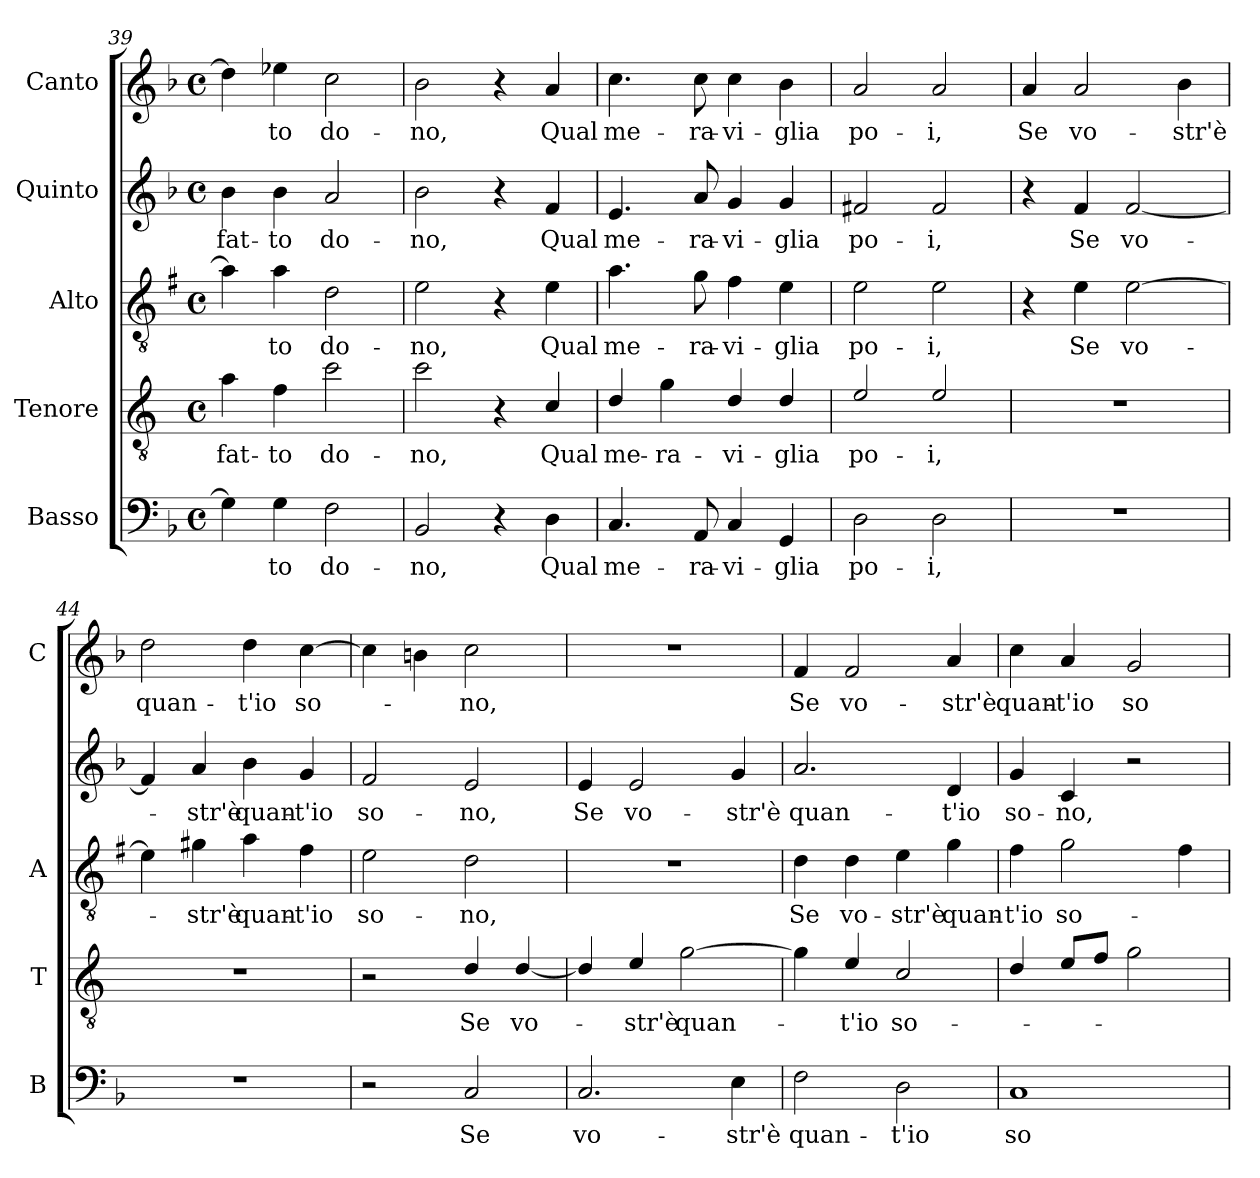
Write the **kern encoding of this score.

**kern	**text	**kern	**text	**kern	**text	**kern	**text	**kern	**text
*part5	*part5	*part4	*part4	*part3	*part3	*part2	*part2	*part1	*part1
*staff5	*staff5	*staff4	*staff4	*staff3	*staff3	*staff2	*staff2	*staff1	*staff1
*I"Basso	*	*I"Tenore	*	*I"Alto	*	*I"Quinto	*	*I"Canto	*
*I'B	*	*I'T	*	*I'A	*	*	*	*I'C	*
*clefF4	*	*clefGv2	*	*clefGv2	*	*clefG2	*	*clefG2	*
*	*	*ITrd4c7	*	*ITrd1c2	*	*	*	*	*
*k[b-]	*	*k[b-]	*	*k[b-]	*	*k[b-]	*	*k[b-]	*
*F:	*	*F:	*	*F:	*	*F:	*	*F:	*
*M4/4	*	*M4/4	*	*M4/4	*	*M4/4	*	*M4/4	*
*met(c)	*	*met(c)	*	*met(c)	*	*met(c)	*	*met(c)	*
=39	=39	=39	=39	=39	=39	=39	=39	=39	=39
!	!	!	!LO:LY:b	!	!	!	!LO:LY:b	!	!
4G\]	.	4d\	fat-	4g\]	.	4b-\	fat-	4dd\]	.
!	!LO:LY:b	!	!LO:LY:b	!	!LO:LY:b	!	!LO:LY:b	!	!LO:LY:b
4G\	-to	4B-\	-to	4g\	-to	4b-\	-to	4ee-X\	-to
!	!LO:LY:b	!	!LO:LY:b	!	!LO:LY:b	!	!LO:LY:b	!	!LO:LY:b
2F\	do-	2f\	do-	2c\	do-	2a/	do-	2cc\	do-
=40	=40	=40	=40	=40	=40	=40	=40	=40	=40
!	!LO:LY:b	!	!LO:LY:b	!	!LO:LY:b	!	!LO:LY:b	!	!LO:LY:b
2BB-/	-no,	2f\	-no,	2d\	-no,	2b-\	-no,	2b-\	-no,
4r	.	4r	.	4r	.	4r	.	4r	.
!	!LO:LY:b	!	!LO:LY:b	!	!LO:LY:b	!	!LO:LY:b	!	!LO:LY:b
4D\	Qual	4F/	Qual	4d\	Qual	4f/	Qual	4a/	Qual
!!LO:LB:g=z
=41	=41	=41	=41	=41	=41	=41	=41	=41	=41
!	!LO:LY:b	!	!LO:LY:b	!	!LO:LY:b	!	!LO:LY:b	!	!LO:LY:b
4.C/	me-	4G/	me-	4.g\	me-	4.e/	me-	4.cc\	me-
!	!	!	!LO:LY:b	!	!	!	!	!	!
.	.	4c\	-ra-	.	.	.	.	.	.
!	!LO:LY:b	!	!	!	!LO:LY:b	!	!LO:LY:b	!	!LO:LY:b
8AA/	-ra-	.	.	8f\	-ra-	8a/	-ra-	8cc\	-ra-
!	!LO:LY:b	!	!LO:LY:b	!	!LO:LY:b	!	!LO:LY:b	!	!LO:LY:b
4C/	-vi-	4G/	-vi-	4e\	-vi-	4g/	-vi-	4cc\	-vi-
!	!LO:LY:b	!	!LO:LY:b	!	!LO:LY:b	!	!LO:LY:b	!	!LO:LY:b
4GG/	-glia	4G/	-glia	4d\	-glia	4g/	-glia	4b-\	-glia
=42	=42	=42	=42	=42	=42	=42	=42	=42	=42
!	!LO:LY:b	!	!LO:LY:b	!	!LO:LY:b	!	!LO:LY:b	!	!LO:LY:b
2D\	po-	2A/	po-	2d\	po-	2f#X/	po-	2a/	po-
!	!LO:LY:b	!	!LO:LY:b	!	!LO:LY:b	!	!LO:LY:b	!	!LO:LY:b
2D\	-i,	2A/	-i,	2d\	-i,	2f#/	-i,	2a/	-i,
=43	=43	=43	=43	=43	=43	=43	=43	=43	=43
!	!	!	!	!	!	!	!	!	!LO:LY:b
1r	.	1r	.	4r	.	4r	.	4a/	Se
!	!	!	!	!	!LO:LY:b	!	!LO:LY:b	!	!LO:LY:b
.	.	.	.	4d\	Se	4f/	Se	2a/	vo-
!	!	!	!	!	!LO:LY:b	!	!LO:LY:b	!	!
.	.	.	.	[2d\	vo-	[2f/	vo-	.	.
!	!	!	!	!	!	!	!	!	!LO:LY:b
.	.	.	.	.	.	.	.	4b-\	-str'è
=44	=44	=44	=44	=44	=44	=44	=44	=44	=44
!	!	!	!	!	!	!	!	!	!LO:LY:b
1r	.	1r	.	4d\]	.	4f/]	.	2dd\	quan-
!	!	!	!	!	!LO:LY:b	!	!LO:LY:b	!	!
.	.	.	.	4f#X\	-str'è	4a/	-str'è	.	.
!	!	!	!	!	!LO:LY:b	!	!LO:LY:b	!	!LO:LY:b
.	.	.	.	4g\	quan-	4b-\	quan-	4dd\	-t'io
!	!	!	!	!	!LO:LY:b	!	!LO:LY:b	!	!LO:LY:b
.	.	.	.	4e\	-t'io	4g/	-t'io	[4cc\	so-
=45	=45	=45	=45	=45	=45	=45	=45	=45	=45
!	!	!	!	!	!LO:LY:b	!	!LO:LY:b	!	!
2r	.	2r	.	2d\	so-	2f/	so-	4cc\]	.
.	.	.	.	.	.	.	.	4bn\	.
!	!LO:LY:b	!	!LO:LY:b	!	!LO:LY:b	!	!LO:LY:b	!	!LO:LY:b
2C/	Se	4G/	Se	2c\	-no,	2e/	-no,	2cc\	-no,
!	!	!	!LO:LY:b	!	!	!	!	!	!
.	.	[4G/	vo-	.	.	.	.	.	.
=46	=46	=46	=46	=46	=46	=46	=46	=46	=46
!	!LO:LY:b	!	!	!	!	!	!LO:LY:b	!	!
2.C/	vo-	4G/]	.	1r	.	4e/	Se	1r	.
!	!	!	!LO:LY:b	!	!	!	!LO:LY:b	!	!
.	.	4A/	-str'è	.	.	2e/	vo-	.	.
!	!	!	!LO:LY:b	!	!	!	!	!	!
.	.	[2c\	quan-	.	.	.	.	.	.
!	!LO:LY:b	!	!	!	!	!	!LO:LY:b	!	!
4E\	-str'è	.	.	.	.	4g/	-str'è	.	.
!!LO:LB:g=z
=47	=47	=47	=47	=47	=47	=47	=47	=47	=47
!	!LO:LY:b	!	!	!	!LO:LY:b	!	!LO:LY:b	!	!LO:LY:b
2F\	quan-	4c\]	.	4c\	Se	2.a/	quan-	4f/	Se
!	!	!	!LO:LY:b	!	!LO:LY:b	!	!	!	!LO:LY:b
.	.	4A/	-t'io	4c\	vo-	.	.	2f/	vo-
!	!LO:LY:b	!	!LO:LY:b	!	!LO:LY:b	!	!	!	!
2D\	-t'io	2F/	so-	4d\	-str'è	.	.	.	.
!	!	!	!	!	!LO:LY:b	!	!LO:LY:b	!	!LO:LY:b
.	.	.	.	4f\	quan-	4d/	-t'io	4a/	-str'è
=48	=48	=48	=48	=48	=48	=48	=48	=48	=48
!	!LO:LY:b	!	!	!	!LO:LY:b	!	!LO:LY:b	!	!LO:LY:b
1C	so-	4G/	.	4e\	-t'io	4g/	so-	4cc\	quan-
!	!	!	!	!	!LO:LY:b	!	!LO:LY:b	!	!LO:LY:b
.	.	8A/L	.	2f\	so-	4c/	-no,	4a/	-t'io
.	.	8B-/J	.	.	.	.	.	.	.
!	!	!	!	!	!	!	!	!	!LO:LY:b
.	.	2c\	.	.	.	2r	.	2g/	so-
.	.	.	.	4e\	.	.	.	.	.
=	=	=	=	=	=	=	=	=	=
*-	*-	*-	*-	*-	*-	*-	*-	*-	*-
